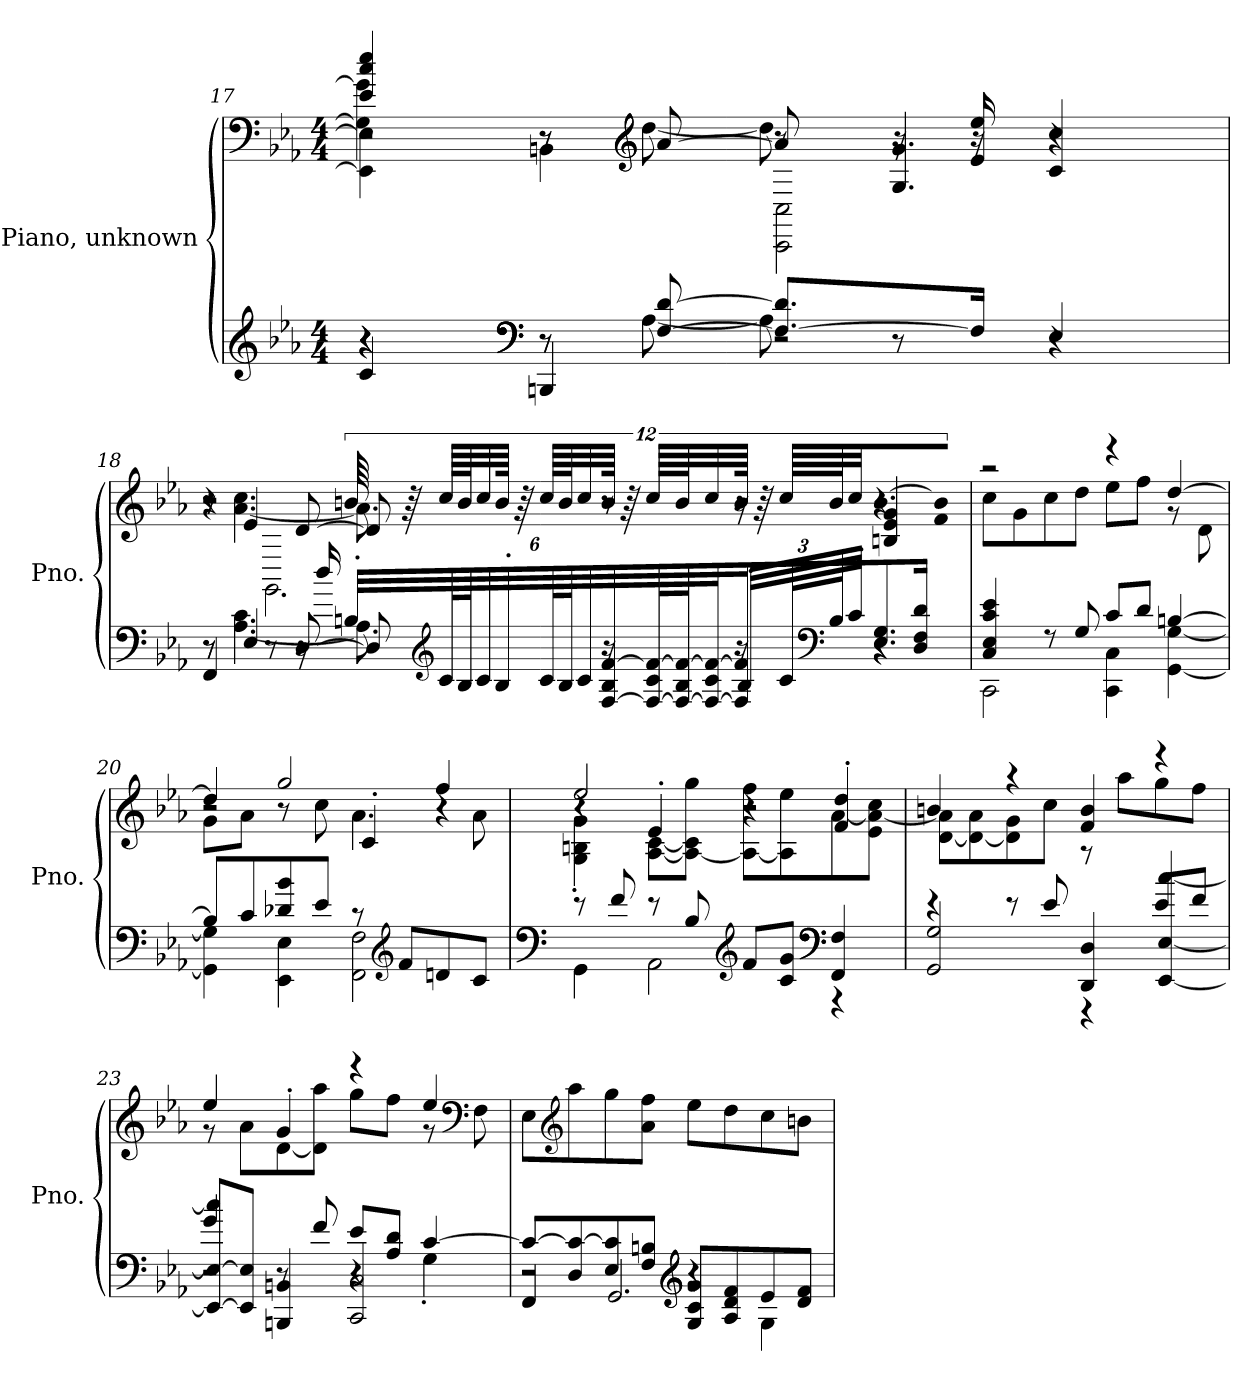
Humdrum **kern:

**kern	**kern
*part1	*part1
*staff2	*staff1
*I"Piano, unknown	*
*I'Pno.	*
*clefG2	*clefF4
*k[b-e-a-]	*k[b-e-a-]
*M4/4	*M4/4
=17	=17
*^	*^
*	*^	*	*^
*	*	*	*	*	*^
4c/	4r	4r	4e-/ 4cc/ 4ee-/	4G\] 4g\]	2r	4EE-\] 4E-\]
*clefF4	*	*	*	*	*	*
8r	8r	4BBBn/	8r	8r	.	4BBn\
*	*	*	*clefG2	*	*	*
[8F/ [8d/	[8A-\	.	[8a-/	[8dd\	.	.
8.F/_ 8.d/]L	8A-\]	2r	8a-/]	8.dd\]	8r	2CC\ 2C\
.	8r	.	16r	.	4.G/ 4.g/	.
16F/Jk]	.	.	16e-/ 16ee-/	16r	.	.
4E-/	4r	.	4c/ 4cc/	4r	.	.
!!LO:PB:g=z	!!	!!	!!
=18	=18	=18	=18	=18	=18	=18
4FF/	8r	8r	2r	8r	8r	4r
.	[4.A-\ 4.c\	4E-/	.	[4.a-\ 4.cc\	4e-/	.
8r	.	.	.	.	.	2.GG\
16r	.	[8D/	.	.	[8d/	.
16dd/	.	.	.	.	.	.
*Xbrackettup	*	*	*	*	*	*
48Bn'/LLL	8.A-\]	8D/]	96bn/	8.a-\]	8d/]	.
.	.	.	96r	.	.	.
*clefG2	*	*	*	*	*	*
96c/L	.	.	96cc/LLLL	.	.	.
*	*	*	*Xbrackettup	*	*	*
96B/J	.	.	96b/J	.	.	.
48c/	.	.	48cc/	.	.	.
*	*	*	*brackettup	*	*	*
48B'/	.	.	96b/JJJk	.	.	.
.	.	.	96r	.	.	.
96c/L	.	.	96cc/LLLL	.	.	.
*	*	*	*Xbrackettup	*	*	*
96B/J	.	.	96b/J	.	.	.
48c/	.	.	48cc/	.	.	.
*	*	*	*brackettup	*	*	*
[48F/ 48B/ [48f/	.	16r	96b/JJJk	.	8r	.
.	.	.	96r	.	.	.
96F/_ 96c/ 96f/_L	.	.	96cc/LLLL	.	.	.
*	*	*	*Xbrackettup	*	*	*
96F/_ 96B/ 96f/_J	.	.	96b/J	.	.	.
48F/_ 48c/ 48f/_J	.	.	48cc/	.	.	.
*	*	*	*brackettup	*	*	*
16F/] 16f/]J	16r	48B'/LLL	96b/JJJk	16r	.	.
.	.	.	96r	.	.	.
.	.	96c/L	96cc/LLLL	.	.	.
*clefF4	*	*	*	*	*	*
*	*	*	*Xbrackettup	*	*	*
.	.	96B/J	96b/J	.	.	.
.	.	48c'/JJJ	48cc/JJ	.	.	.
8.E-/ 8.G/	4r	4r	[8.b/	4r	4Bn/ 4e-/ 4g/	.
16D/ 16F/ 16d/Jk	.	.	16f/ 16b/]Jk	.	.	.
*	*v	*v	*	*	*	*
*	*	*	*v	*v	*v
!!LO:LB:g=z
=19	=19	=19	=19
4C/ 4E-/ 4c/ 4e-/	2CC\	2r	8cc\L
.	.	.	8g\
8r	.	.	8cc\
8G/	.	.	8dd\J
8c/L	4CC\ 4C\	4r	8ee-\L
8d/J	.	.	8ff\J
[4Bn/	[4GG\ [4G\	[4dd/	8r
.	.	.	8d\
=20	=20	=20	=20
*	*	*	*^
8B/L]	4GG\] 4G\]	4dd/]	8g\L	2r
8c/	.	.	8a-\J	.
8d-X/ 8b-/	4EE-\ 4E-\	2gg/	8r	.
8e-/J	.	.	8cc\	.
8r	2FF\ 2F\	.	4.a-\	4c'/
*clefG2	*	*	*	*
8f/L	.	.	.	.
8dn/	.	4ff/	.	4r
8c/J	.	.	8a-\	.
=21	=21	=21	=21	=21
*clefF4	*	*	*	*
8r	4GG\	2ee-/	4G\' 4Bn\' 4g\'	4r
8f/	.	.	.	.
8r	2AA-\	.	[8A-\ [8c\L	4e-'/
8B-/	.	.	8A-\_ 8c\] 8gg\J	.
*clefG2	*	*	*	*
8f/L	.	2r	8A-\_ 8ff\L	4r
8c/ 8g/J	.	.	8A-\] 8ee-\	.
*clefF4	*	*	*	*
4FF/ 4F/	4r	.	[8a-\	4f/' 4dd/'
.	.	.	8e-\ 8a-\_ 8cc\J	.
*	*	*	*v	*v
!!LO:LB:g=z
=22	=22	=22	=22
4r	2GG/ 2G/	4bn/	[8d\ 8a-\]L
.	.	.	8d\_ 8a-\
8r	.	4r	8d\] 8g\
8e-/	.	.	8cc\J
4DD/ 4D/	4r	4f/ 4b/	8r
.	.	.	8aa-\L
8e-/L	[4EE-/ [4E-/ [4cc/	4r	8gg\
8f/J	.	.	8ff\J
=23	=23	=23	=23
*	*^	*	*
4g/	2r	8EE-/_ 8E-/_ 8cc/]L	4ee-/	8r
.	.	8EE-/] 8E-/]J	.	8a-\L
8r	.	4BBBn/ 4BBn/	4g'/	[8d\
8f/	.	.	.	8d\] 8aa-\J
8e-/L	4r	2CC/ 2C/	4r	8gg\L
8A-/ 8d/J	.	.	.	8ff\J
[4c/	4G'\	.	4ee-/	8r
*	*	*	*clefF4	*
.	.	.	.	8F\
*	*	*	*v	*v
=24	=24	=24	=24
8c/L_	2r	4FF/	8E-\L
*	*	*	*clefG2
8D/ 8c/_	.	.	8aa-\
8E-/ 8c/]	.	2.GG/	8gg\
8F/ 8Bn/J	.	.	8a-\ 8ff\J
*clefG2	*	*	*
8G/ 8c/ 8g/L	4r	.	8ee-\L
8A-/ 8d/ 8f/	.	.	8dd\
8e-/	4G\	.	8cc\
8d/ 8f/J	.	.	8bn\J
*v	*v	*v	*
=	=
*-	*-
